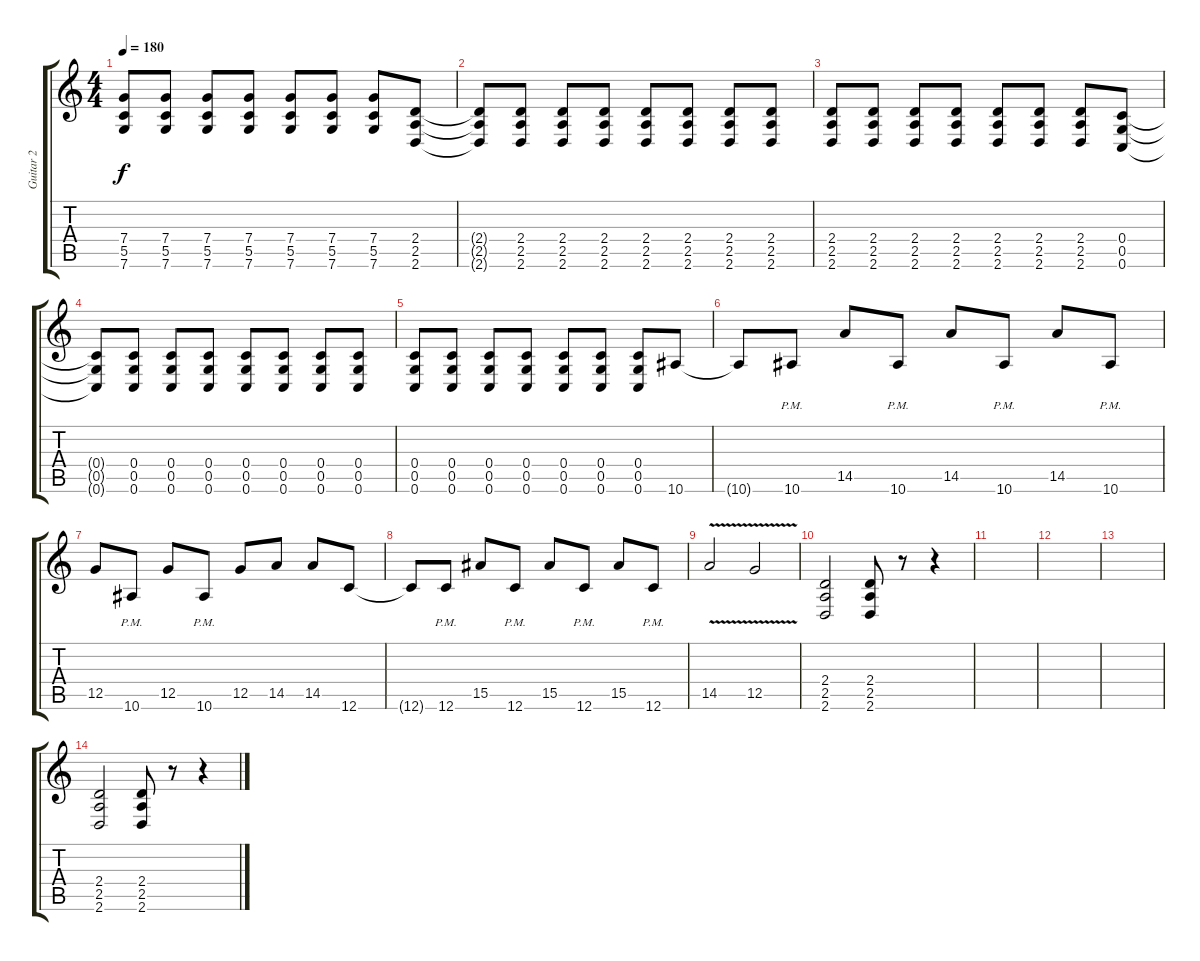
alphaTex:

\track ("Guitar 2" "Guitar 2") {instrument distortionguitar}
\staff {score tabs}
\tuning (D4 A3 F3 C3 G2 C2) {hide}
\ts (4 4)
\tempo 180
\clef g2
\ks c
(7.4 5.5 7.6).8{dy f} (7.4 5.5 7.6).8 (7.4 5.5 7.6).8 (7.4 5.5 7.6).8 (7.4 5.5 7.6).8 (7.4 5.5 7.6).8 (7.4 5.5 7.6).8 (2.4 2.5 2.6).8 |
(2.4{t} 2.5{t} 2.6{t}).8 (2.4 2.5 2.6).8 (2.4 2.5 2.6).8 (2.4 2.5 2.6).8 (2.4 2.5 2.6).8 (2.4 2.5 2.6).8 (2.4 2.5 2.6).8 (2.4 2.5 2.6).8 |
(2.4 2.5 2.6).8 (2.4 2.5 2.6).8 (2.4 2.5 2.6).8 (2.4 2.5 2.6).8 (2.4 2.5 2.6).8 (2.4 2.5 2.6).8 (2.4 2.5 2.6).8 (0.4 0.5 0.6).8 |
(0.4{t} 0.5{t} 0.6{t}).8 (0.4 0.5 0.6).8 (0.4 0.5 0.6).8 (0.4 0.5 0.6).8 (0.4 0.5 0.6).8 (0.4 0.5 0.6).8 (0.4 0.5 0.6).8 (0.4 0.5 0.6).8 |
(0.4 0.5 0.6).8 (0.4 0.5 0.6).8 (0.4 0.5 0.6).8 (0.4 0.5 0.6).8 (0.4 0.5 0.6).8 (0.4 0.5 0.6).8 (0.4 0.5 0.6).8 10.6.8 |
10.6{t}.8 10.6{pm}.8 14.5.8 10.6{pm}.8 14.5.8 10.6{pm}.8 14.5.8 10.6{pm}.8 |
12.5.8 10.6{pm}.8 12.5.8 10.6{pm}.8 12.5.8 14.5.8 14.5.8 12.6.8 |
12.6{t}.8 12.6{pm}.8 15.5.8 12.6{pm}.8 15.5.8 12.6{pm}.8 15.5.8 12.6{pm}.8 |
14.5{v}.2 12.5{v}.2 |
(2.4 2.5 2.6).2 (2.4 2.5 2.6).8 r.8 r.4 |
|
|
|
(2.4 2.5 2.6).2 (2.4 2.5 2.6).8 r.8 r.4
